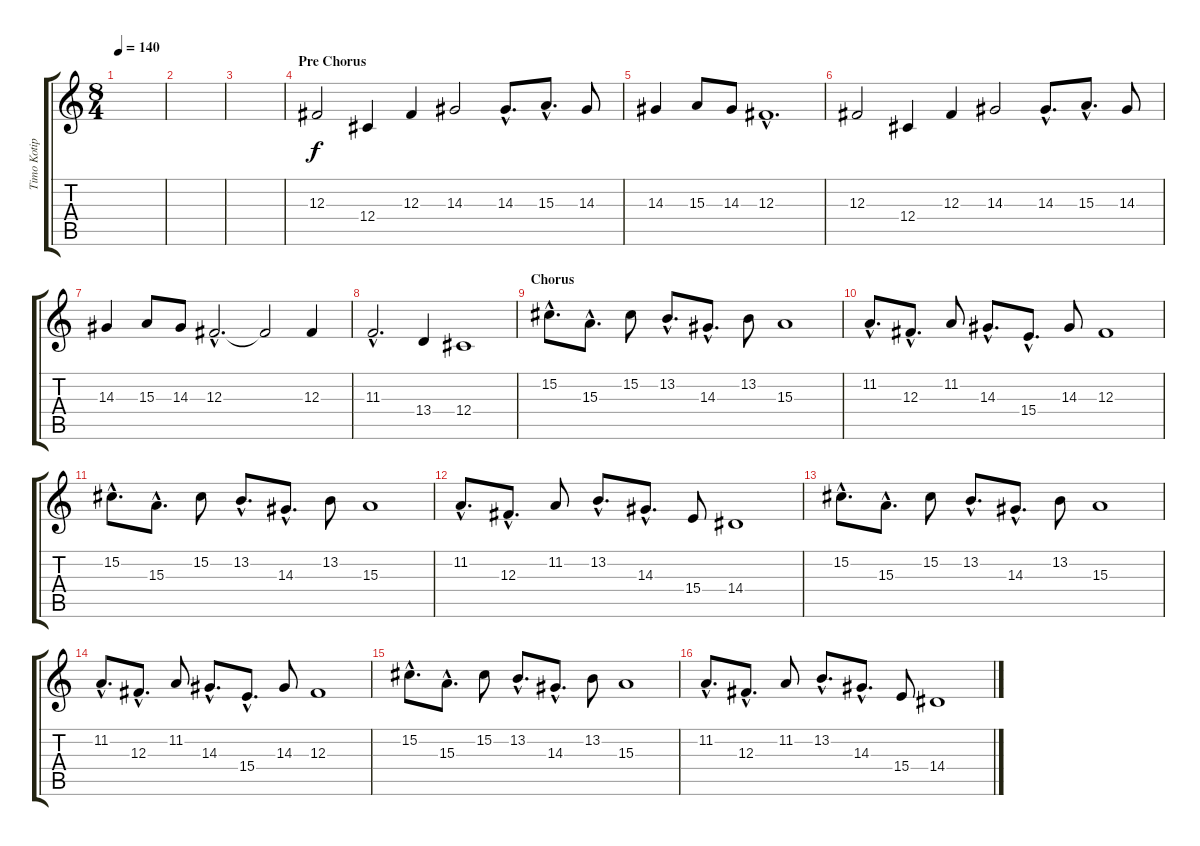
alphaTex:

\track ("Timo Kotipelto - Vocals" "Timo Kotip") {instrument lead1square}
\staff {score tabs}
\tuning (Eb4 Bb3 Gb3 Db3 Ab2 Eb2) {hide}
\ts (8 4)
\tempo 140
\clef g2
\ks c
|
|
|
\section ("" "Pre Chorus")
12.3.2 12.4.4 12.3.4 14.3.2 14.3{hac}.8{d} 15.3{hac}.8{d} 14.3.8 |
14.3.4 15.3.8 14.3.8 12.3{hac}.1{d} |
12.3.2 12.4.4 12.3.4 14.3.2 14.3{hac}.8{d} 15.3{hac}.8{d} 14.3.8 |
14.3.4 15.3.8 14.3.8 12.3{hac}.2{d} 12.3{t}.2 12.3.4 |
11.3{hac}.2{d} 13.4.4 12.4.1 |
\section ("" "Chorus")
15.2{hac}.8{d} 15.3{hac}.8{d} 15.2.8 13.2{hac}.8{d} 14.3{hac}.8{d} 13.2.8 15.3.1 |
11.2{hac}.8{d} 12.3{hac}.8{d} 11.2.8 14.3{hac}.8{d} 15.4{hac}.8{d} 14.3.8 12.3.1 |
15.2{hac}.8{d} 15.3{hac}.8{d} 15.2.8 13.2{hac}.8{d} 14.3{hac}.8{d} 13.2.8 15.3.1 |
11.2{hac}.8{d} 12.3{hac}.8{d} 11.2.8 13.2{hac}.8{d} 14.3{hac}.8{d} 15.4.8 14.4.1 |
15.2{hac}.8{d} 15.3{hac}.8{d} 15.2.8 13.2{hac}.8{d} 14.3{hac}.8{d} 13.2.8 15.3.1 |
11.2{hac}.8{d} 12.3{hac}.8{d} 11.2.8 14.3{hac}.8{d} 15.4{hac}.8{d} 14.3.8 12.3.1 |
15.2{hac}.8{d} 15.3{hac}.8{d} 15.2.8 13.2{hac}.8{d} 14.3{hac}.8{d} 13.2.8 15.3.1 |
11.2{hac}.8{d} 12.3{hac}.8{d} 11.2.8 13.2{hac}.8{d} 14.3{hac}.8{d} 15.4.8 14.4.1
